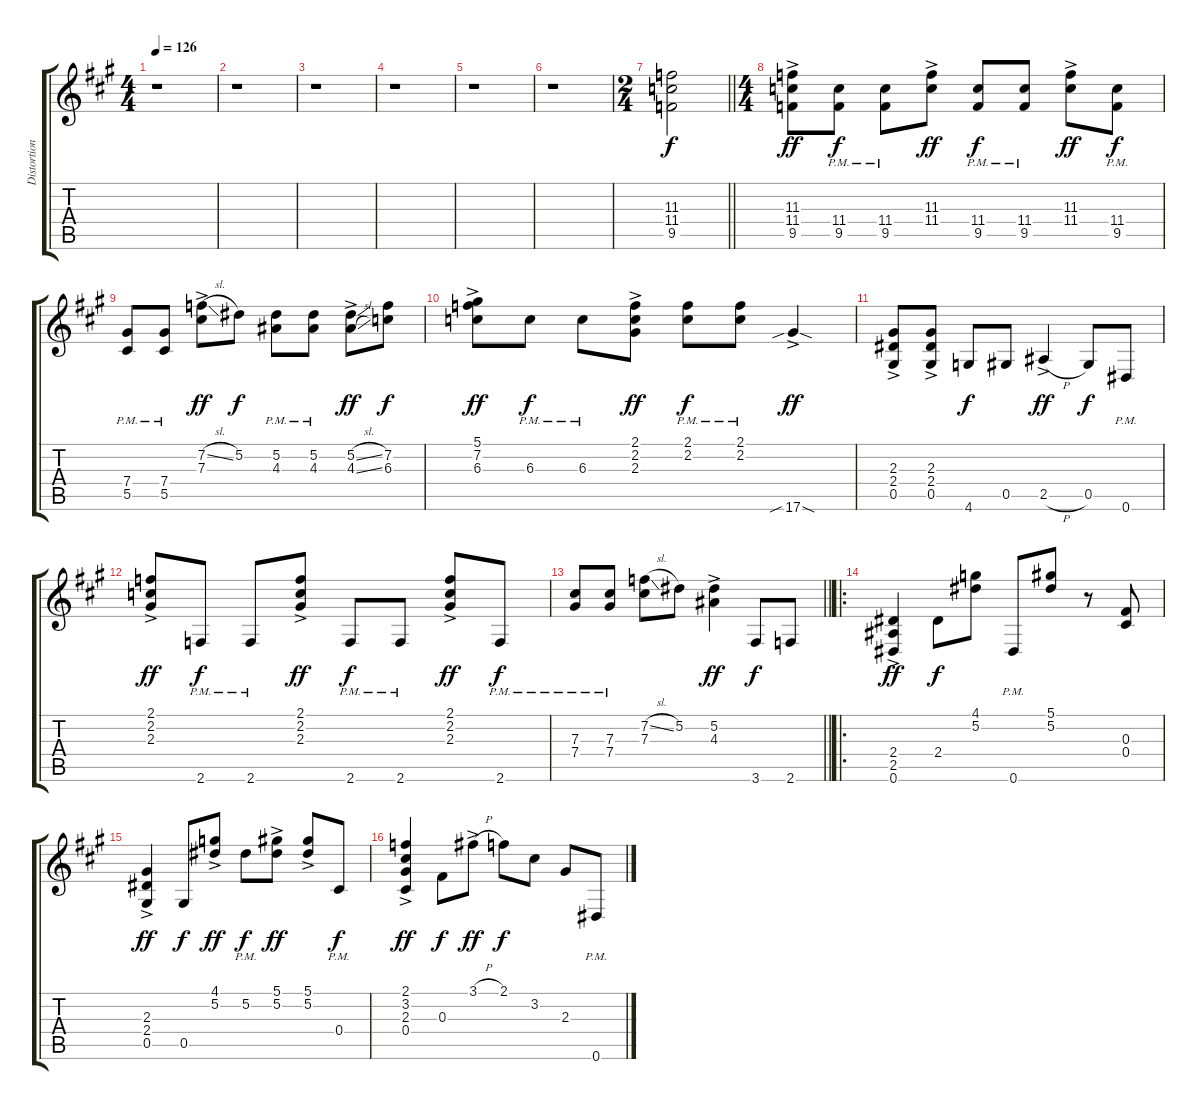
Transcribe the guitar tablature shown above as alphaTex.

\track ("Distortion" "Distortion") {instrument distortionguitar}
\staff {score tabs}
\tuning (Eb4 Bb3 Gb3 Db3 Ab2 Eb2) {hide}
\ts (4 4)
\tempo 126
\clef g2
\ks a
r.1{dy ff} |
r.1 |
r.1 |
r.1 |
r.1 |
r.1 |
\ts (2 4)
\barLineRight lightlight
(11.3 11.4 9.5).2{dy f} |
\ts (4 4)
(11.3{ac} 11.4{ac} 9.5{ac}).8{dy ff} (11.4{pm} 9.5{pm}).8{dy f} (11.4{pm} 9.5{pm}).8 (11.3{ac} 11.4{ac}).8{dy ff} (11.4{pm} 9.5{pm}).8{dy f} (11.4{pm} 9.5{pm}).8 (11.3{ac} 11.4{ac}).8{dy ff} (11.4{pm} 9.5{pm}).8{dy f} |
(7.4{pm} 5.5{pm}).8 (7.4{pm} 5.5{pm}).8 (7.2{sl ac} 7.3{ac}).8{dy ff} 5.2.8{dy f} (5.2{pm} 4.3{pm}).8 (5.2{pm} 4.3{pm}).8 (5.2{sl ac} 4.3{sl ac}).8{dy ff} (7.2 6.3).8{dy f} |
(5.1{ac} 7.2{ac} 6.3{ac}).8{dy ff} 6.3{pm}.8{dy f} 6.3{pm}.8 (2.1{ac} 2.2{ac} 2.3{ac}).8{dy ff} (2.1{pm} 2.2{pm}).8{dy f} (2.1{pm} 2.2{pm}).8 17.6{sib sod ac}.4{dy ff} |
(2.3{ac} 2.4{ac} 0.5{ac}).8 (2.3{ac} 2.4{ac} 0.5{ac}).8 4.6.8{dy f} 0.5.8 2.5{h ac}.4{dy ff} 0.5.8{dy f} 0.6{pm}.8 |
(2.1{ac} 2.2{ac} 2.3{ac}).8{dy ff} 2.6{pm}.8{dy f} 2.6{pm}.8 (2.1{ac} 2.2{ac} 2.3{ac}).8{dy ff} 2.6{pm}.8{dy f} 2.6{pm}.8 (2.1{ac} 2.2{ac} 2.3{ac}).8{dy ff} 2.6{pm}.8{dy f} |
\barLineRight lightlight
(7.3{pm} 7.4{pm}).8 (7.3{pm} 7.4{pm}).8 (7.2{sl} 7.3).8 5.2.8 (5.2{ac} 4.3{ac}).4{dy ff} 3.6.8{dy f} 2.6.8 |
\ro
(2.4{ac} 2.5{ac} 0.6{ac}).4{dy ff} 2.4.8{dy f} (4.1 5.2).8 0.6{pm}.8 (5.1 5.2).8 r.8 (0.3 0.4).8 |
(2.3{ac} 2.4{ac} 0.5{ac}).4{dy ff} 0.5.8{dy f} (4.1{ac} 5.2{ac}).8{dy ff} 5.2{pm}.8{dy f} (5.1{ac} 5.2{ac}).8{dy ff} (5.1{ac} 5.2{ac}).8 0.4{pm}.8{dy f} |
(2.1{ac} 3.2{ac} 2.3{ac} 0.4{ac}).4{dy ff} 0.3.8{dy f} 3.1{h ac}.8{dy ff} 2.1.8{dy f} 3.2.8 2.3.8 0.6{pm}.8
